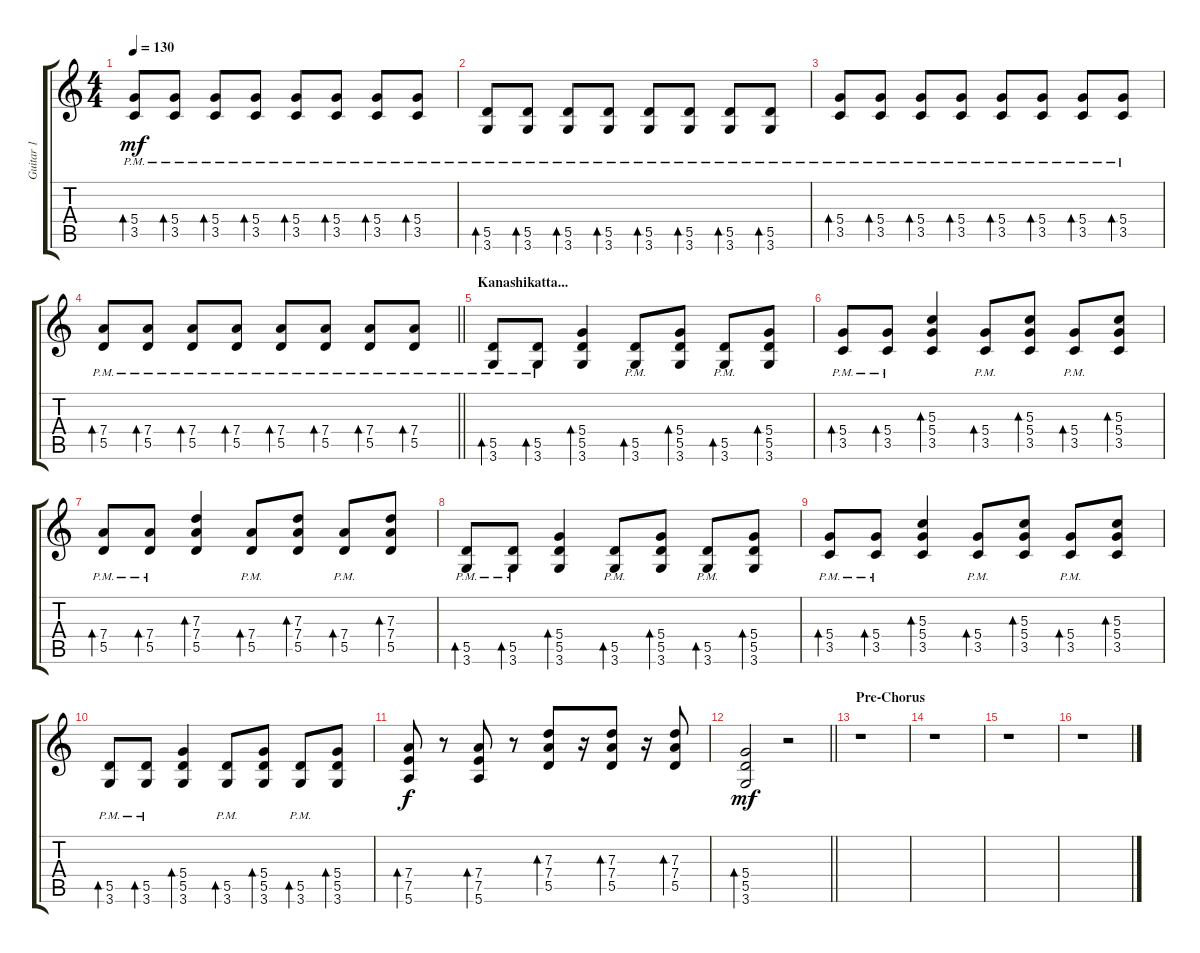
\track ("Guitar 1" "Guitar 1") {instrument distortionguitar}
\staff {score tabs}
\tuning (E4 B3 G3 D3 A2 E2) {hide}
\ts (4 4)
\tempo 130
\clef g2
\ks c
(5.4{pm} 3.5{pm}).8{bd 30 dy mf} (5.4{pm} 3.5{pm}).8{bd 30} (5.4{pm} 3.5{pm}).8{bd 30} (5.4{pm} 3.5{pm}).8{bd 30} (5.4{pm} 3.5{pm}).8{bd 30} (5.4{pm} 3.5{pm}).8{bd 30} (5.4{pm} 3.5{pm}).8{bd 30} (5.4{pm} 3.5{pm}).8{bd 30} |
(5.5{pm} 3.6{pm}).8{bd 30} (5.5{pm} 3.6{pm}).8{bd 30} (5.5{pm} 3.6{pm}).8{bd 30} (5.5{pm} 3.6{pm}).8{bd 30} (5.5{pm} 3.6{pm}).8{bd 30} (5.5{pm} 3.6{pm}).8{bd 30} (5.5{pm} 3.6{pm}).8{bd 30} (5.5{pm} 3.6{pm}).8{bd 30} |
(5.4{pm} 3.5{pm}).8{bd 30} (5.4{pm} 3.5{pm}).8{bd 30} (5.4{pm} 3.5{pm}).8{bd 30} (5.4{pm} 3.5{pm}).8{bd 30} (5.4{pm} 3.5{pm}).8{bd 30} (5.4{pm} 3.5{pm}).8{bd 30} (5.4{pm} 3.5{pm}).8{bd 30} (5.4{pm} 3.5{pm}).8{bd 30} |
\barLineRight lightlight
(7.4{pm} 5.5{pm}).8{bd 30} (7.4{pm} 5.5{pm}).8{bd 30} (7.4{pm} 5.5{pm}).8{bd 30} (7.4{pm} 5.5{pm}).8{bd 30} (7.4{pm} 5.5{pm}).8{bd 30} (7.4{pm} 5.5{pm}).8{bd 30} (7.4{pm} 5.5{pm}).8{bd 30} (7.4{pm} 5.5{pm}).8{bd 30} |
\section ("" "Kanashikatta...")
(5.5{pm} 3.6{pm}).8{bd 30} (5.5{pm} 3.6{pm}).8{bd 30} (5.4 5.5 3.6).4{bd 30} (5.5{pm} 3.6{pm}).8{bd 30} (5.4 5.5 3.6).8{bd 30} (5.5{pm} 3.6{pm}).8{bd 30} (5.4 5.5 3.6).8{bd 30} |
(5.4{pm} 3.5{pm}).8{bd 30} (5.4{pm} 3.5{pm}).8{bd 30} (5.3 5.4 3.5).4{bd 30} (5.4{pm} 3.5{pm}).8{bd 30} (5.3 5.4 3.5).8{bd 30} (5.4{pm} 3.5{pm}).8{bd 30} (5.3 5.4 3.5).8{bd 30} |
(7.4{pm} 5.5{pm}).8{bd 30} (7.4{pm} 5.5{pm}).8{bd 30} (7.3 7.4 5.5).4{bd 30} (7.4{pm} 5.5{pm}).8{bd 30} (7.3 7.4 5.5).8{bd 30} (7.4{pm} 5.5{pm}).8{bd 30} (7.3 7.4 5.5).8{bd 30} |
(5.5{pm} 3.6{pm}).8{bd 30} (5.5{pm} 3.6{pm}).8{bd 30} (5.4 5.5 3.6).4{bd 30} (5.5{pm} 3.6{pm}).8{bd 30} (5.4 5.5 3.6).8{bd 30} (5.5{pm} 3.6{pm}).8{bd 30} (5.4 5.5 3.6).8{bd 30} |
(5.4{pm} 3.5{pm}).8{bd 30} (5.4{pm} 3.5{pm}).8{bd 30} (5.3 5.4 3.5).4{bd 30} (5.4{pm} 3.5{pm}).8{bd 30} (5.3 5.4 3.5).8{bd 30} (5.4{pm} 3.5{pm}).8{bd 30} (5.3 5.4 3.5).8{bd 30} |
(5.5{pm} 3.6{pm}).8{bd 30} (5.5{pm} 3.6{pm}).8{bd 30} (5.4 5.5 3.6).4{bd 30} (5.5{pm} 3.6{pm}).8{bd 30} (5.4 5.5 3.6).8{bd 30} (5.5{pm} 3.6{pm}).8{bd 30} (5.4 5.5 3.6).8{bd 30} |
(7.4 7.5 5.6).8{bd 30 dy f} r.8 (7.4 7.5 5.6).8{bd 30} r.8 (7.3 7.4 5.5).8{bd 30} r.16 (7.3 7.4 5.5).8{bd 30} r.16 (7.3 7.4 5.5).8{bd 30} |
\barLineRight lightlight
(5.4 5.5 3.6).2{bd 30 dy mf} r.2 |
\section ("" "Pre-Chorus")
r.1 |
r.1 |
r.1 |
r.1
